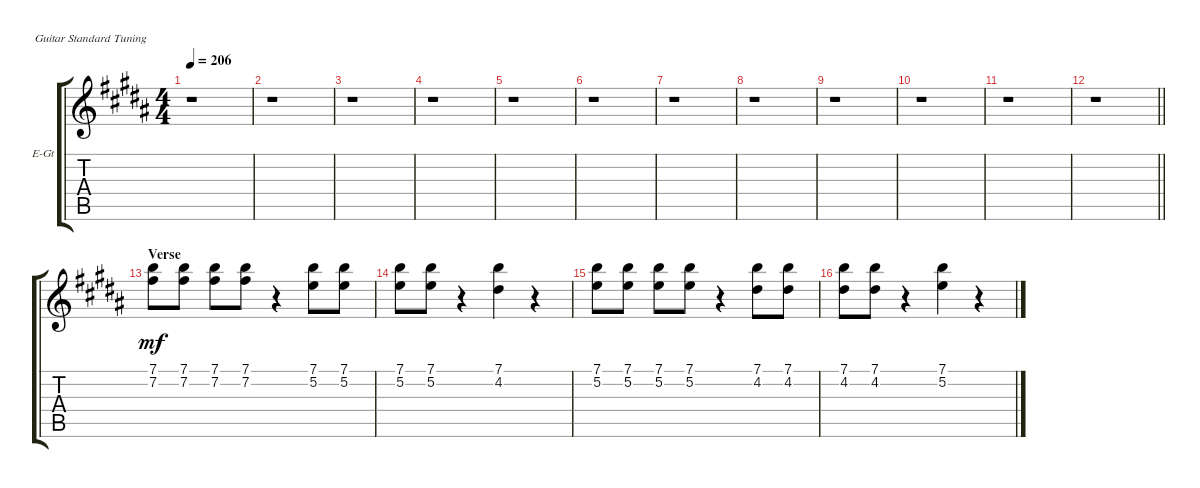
\defaultSystemsLayout 4
\bracketExtendMode groupsimilarinstruments
\firstSystemTrackNameOrientation horizontal
\otherSystemsTrackNameOrientation horizontal
\track ("Guitar 2" "E-Gt") {instrument distortionguitar}
\staff {score tabs}
\tuning (E4 B3 G3 D3 A2 E2)
\ts (4 4)
\tempo 206
\clef g2
\ks b
r.1{dy mf} |
r.1 |
r.1 |
r.1 |
r.1 |
r.1 |
r.1 |
r.1 |
r.1 |
r.1 |
r.1 |
\barLineRight lightlight
r.1 |
\section ("" "Verse")
(7.2 7.1).8 (7.2 7.1).8 (7.2 7.1).8 (7.2 7.1).8 r.4 (5.2 7.1).8 (5.2 7.1).8 |
(7.1 5.2).8 (7.1 5.2).8 r.4 (7.1 4.2).4 r.4 |
(5.2 7.1).8 (5.2 7.1).8 (5.2 7.1).8 (5.2 7.1).8 r.4 (4.2 7.1).8 (4.2 7.1).8 |
(4.2 7.1).8 (4.2 7.1).8 r.4 (5.2 7.1).4 r.4
